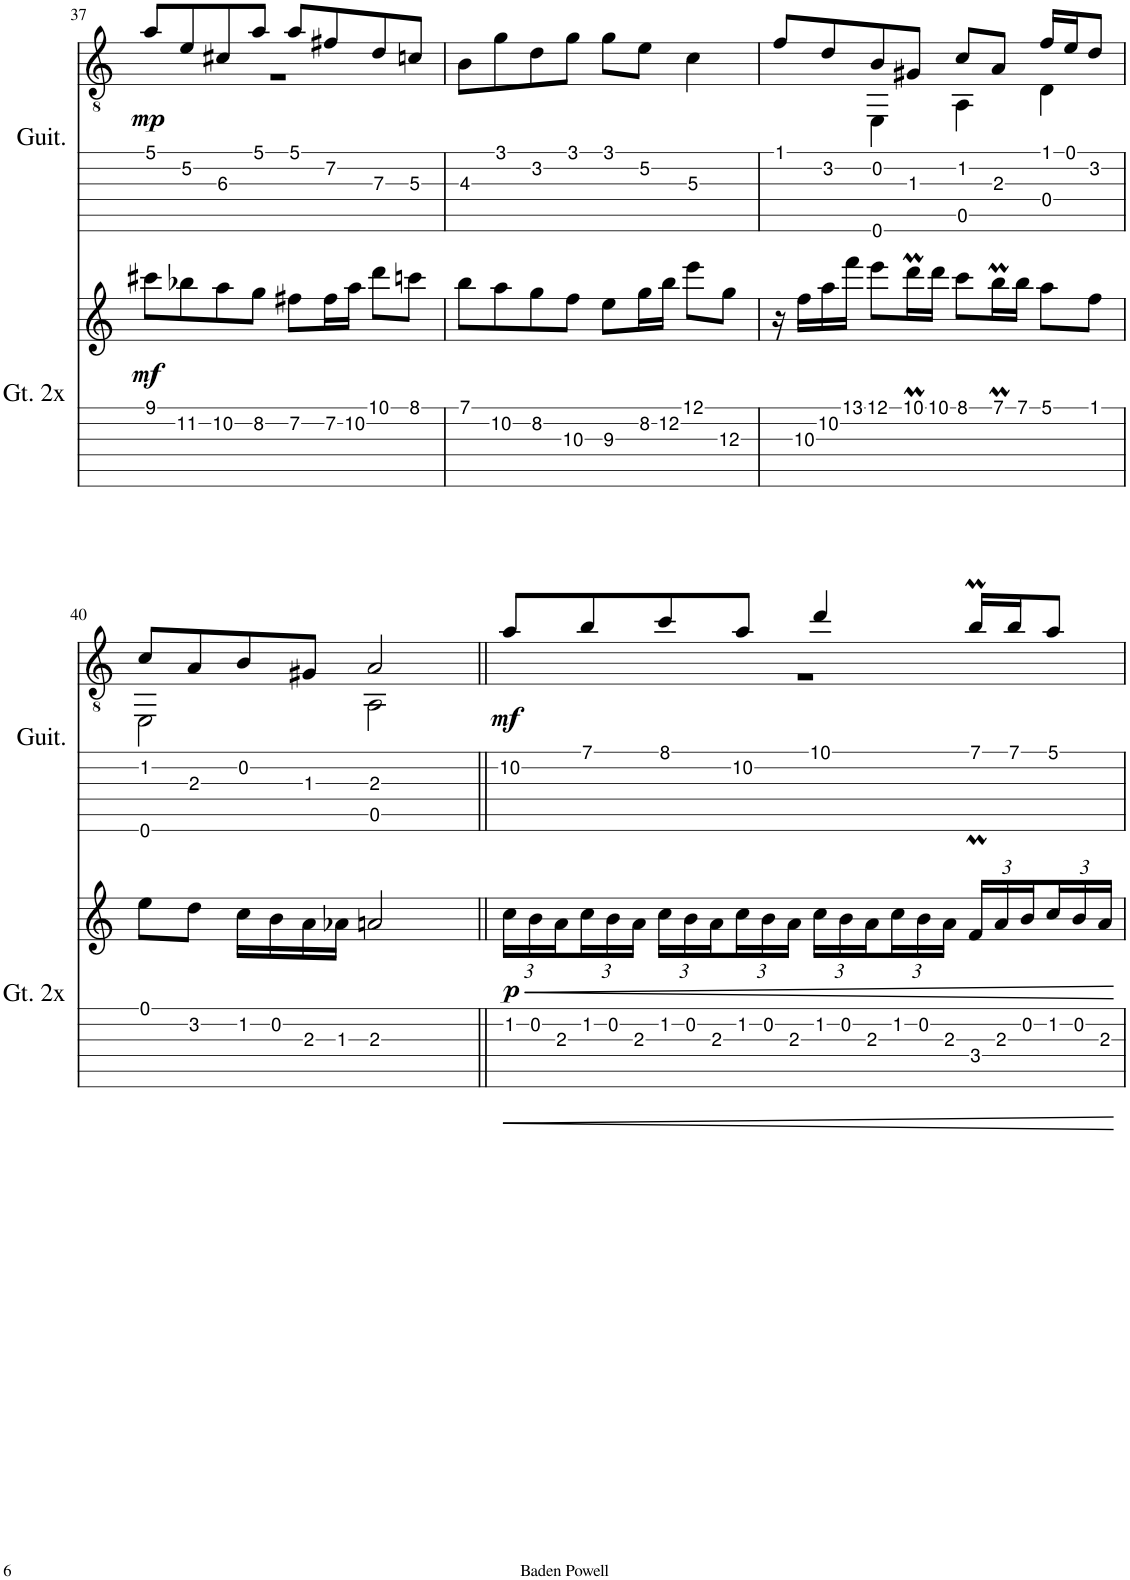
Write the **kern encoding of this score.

**kern	**kern	**dynam	**kern	**kern	**dynam
*part2	*part2	*part2	*part1	*part1	*part1
*staff4	*staff3	*staff3/4	*staff2	*staff1	*staff1/2
*I"Guitar (2x speed)	*	*	*I"Guitar	*	*
*I'Gt. 2x	*	*	*I'Guit.	*	*
!!LO:PB:g=z
*	*clefG2	*	*	*clefGv2	*
*k[]	*k[]	*	*k[]	*k[]	*
*	*M4/4	*	*M4/4	*M4/4	*
=37	=37	=37	=37	=37	=37
*	*	*	*^	*^	*
!	!	!LO:DY:b	!	!	!	!	!LO:DY:b
8ccc#L	8ccc#X\L	mf	8aL	1r	8a/L	1r	mp
8bb-J	8bb-X\	.	8eJ	.	8e/	.	.
8aaL	8aa\	.	8c#L	.	8c#X/	.	.
8ggJ	8gg\J	.	8aJ	.	8a/J	.	.
8ff#L	8ff#X\L	.	8aL	.	8a/L	.	.
16ff#L	16ff#\L	.	8f#J	.	8f#X/	.	.
16aaJJ	16aa\JJ	.	.	.	.	.	.
8dddL	8ddd\L	.	8dL	.	8d/	.	.
8cccJ	8cccn\J	.	8cJ	.	8cn/J	.	.
*	*	*	*v	*v	*	*	*
*	*	*	*	*v	*v	*
=38	=38	=38	=38	=38	=38
8bbL	8bb\L	.	8BL	8B\L	.
8aaJ	8aa\	.	8gJ	8g\	.
8ggL	8gg\	.	8dL	8d\	.
8ffJ	8ff\J	.	8gJ	8g\J	.
8eeL	8ee\L	.	8gL	8g\L	.
16ggL	16gg\L	.	8eJ	8e\J	.
16bbJJ	16bb\JJ	.	.	.	.
8eeeL	8eee\L	.	4c	4c\	.
8ggJ	8gg\J	.	.	.	.
=39	=39	=39	=39	=39	=39
*	*	*	*^	*^	*
16r	16r	.	8fL	4ryy	8f/L	4ryy	.
16ffLL	16ff\LL	.	.	.	.	.	.
16aa	16aa\	.	8dJ	.	8d/	.	.
16fffJJ	16fff\JJ	.	.	.	.	.	.
8eeeL	8eee\L	.	8BL	4EE	8B/	4EE\	.
16dddML	16dddM\L	.	8G#J	.	8G#X/J	.	.
16dddJJ	16ddd\JJ	.	.	.	.	.	.
8cccL	8ccc\L	.	8cL	4AA	8c/L	4AA\	.
16bbmL	16bbm\L	.	8AJ	.	8A/J	.	.
16bbJJ	16bb\JJ	.	.	.	.	.	.
8aaL	8aa\L	.	16fLL	4D	16f/LL	4D\	.
.	.	.	16eJ	.	16e/J	.	.
8ffJ	8ff\J	.	8dJ	.	8d/J	.	.
!!LO:LB:g=z	!!
=40	=40	=40	=40	=40	=40	=40	=40
8eeL	8ee\L	.	8cL	2EE	8c/L	2EE\	.
8ddJ	8dd\J	.	8AJ	.	8A/	.	.
16ccLL	16cc\LL	.	8BL	.	8B/	.	.
16bJ	16b\	.	.	.	.	.	.
16aL	16a\	.	8G#J	.	8G#X/J	.	.
16a-JJ	16a-X\JJ	.	.	.	.	.	.
2a	2an/	.	2A	2AA	2A/	2AA\	.
=41||	=41||	=41||	=41||	=41||	=41||	=41||	=41||
*Xbrackettup	*Xbrackettup	*	*	*	*	*	*
!	!	!LO:HP:b	!	!	!	!	!
!	!	!LO:DY:n=1:b	!	!	!	!	!LO:DY:b
24ccLL	24cc\LL	< p	8aL	1r	8a/L	1r	mf
24b	24b\	.	.	.	.	.	.
24aJ	24a\	.	.	.	.	.	.
24ccL	24cc\	.	8bJ	.	8b/	.	.
24b	24b\	.	.	.	.	.	.
24aJJ	24a\JJ	.	.	.	.	.	.
24ccLL	24cc\LL	.	8ccL	.	8cc/	.	.
24b	24b\	.	.	.	.	.	.
24aJ	24a\	.	.	.	.	.	.
24ccL	24cc\	.	8aJ	.	8a/J	.	.
24b	24b\	.	.	.	.	.	.
24aJJ	24a\JJ	.	.	.	.	.	.
24ccLL	24cc\LL	.	4dd	.	4dd/	.	.
24b	24b\	.	.	.	.	.	.
24aJ	24a\	.	.	.	.	.	.
24ccL	24cc\	.	.	.	.	.	.
24b	24b\	.	.	.	.	.	.
24aJJ	24a\JJ	.	.	.	.	.	.
24fLL	24f/LL	.	16bmLL	.	16bm/LL	.	.
24a	24a/	.	.	.	.	.	.
.	.	.	16bJ	.	16b/J	.	.
24bJ	24b/	.	.	.	.	.	.
24ccL	24cc/	.	8aJ	.	8a/J	.	.
24b	24b/	.	.	.	.	.	.
24aJJ	24a/JJ	.	.	.	.	.	.
*	*	*	*v	*v	*	*	*
*	*	*	*	*v	*v	*
.	.	[	.	.	.
=	=	=	=	=	=
*-	*-	*-	*-	*-	*-
